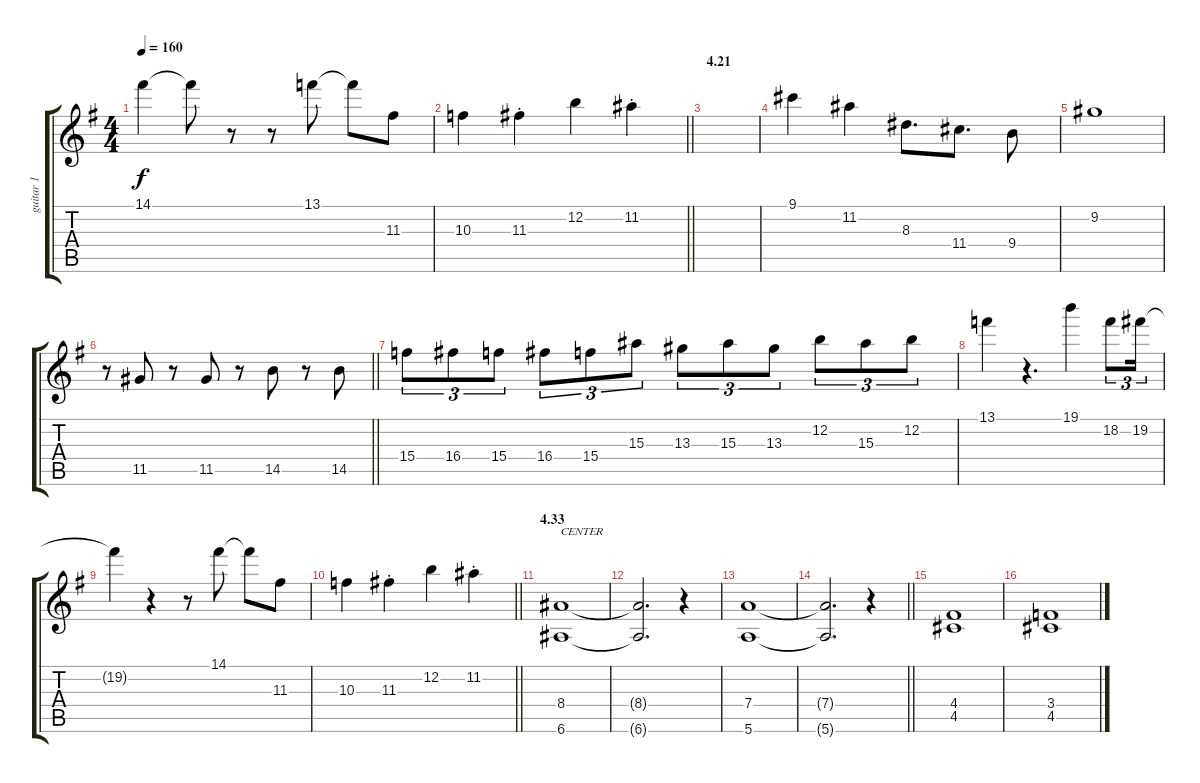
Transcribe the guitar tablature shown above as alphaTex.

\track ("guitar 1" "guitar 1") {instrument overdrivenguitar}
\staff {score tabs}
\tuning (E4 B3 G3 D3 A2 E2) {hide}
\ts (4 4)
\tempo 160
\clef g2
\ks g
14.1.4{dy f} 14.1{t}.8 r.8 r.8 13.1.8 13.1{t}.8 11.3.8 |
\barLineRight lightlight
10.3.4 11.3{st}.4 12.2.4 11.2{st}.4 |
\section ("" "4.21")
|
9.1.4 11.2.4 8.3.8{d} 11.4.8{d} 9.4.8 |
9.2.1 |
\barLineRight lightlight
r.8 11.5.8 r.8 11.5.8 r.8 14.5.8 r.8 14.5.8 |
15.4.8{tu (3 2)} 16.4.8{tu (3 2)} 15.4.8{tu (3 2)} 16.4.8{tu (3 2)} 15.4.8{tu (3 2)} 15.3.8{tu (3 2)} 13.3.8{tu (3 2)} 15.3.8{tu (3 2)} 13.3.8{tu (3 2)} 12.2.8{tu (3 2)} 15.3.8{tu (3 2)} 12.2.8{tu (3 2)} |
13.1.4 r.4{d} 19.1.4 18.2.8{tu (3 2)} 19.2.16{tu (3 2)} |
19.2{t}.4 r.4 r.8 14.1.8 14.1{t}.8 11.3.8 |
\barLineRight lightlight
10.3.4 11.3{st}.4 12.2.4 11.2{st}.4 |
\section ("" "4.33")
(8.4 6.6).1{txt "CENTER" balance 8} |
(8.4{t} 6.6{t}).2{d} r.4 |
(7.4 5.6).1 |
\barLineRight lightlight
(7.4{t} 5.6{t}).2{d} r.4 |
(4.4 4.5).1 |
(3.4 4.5).1
